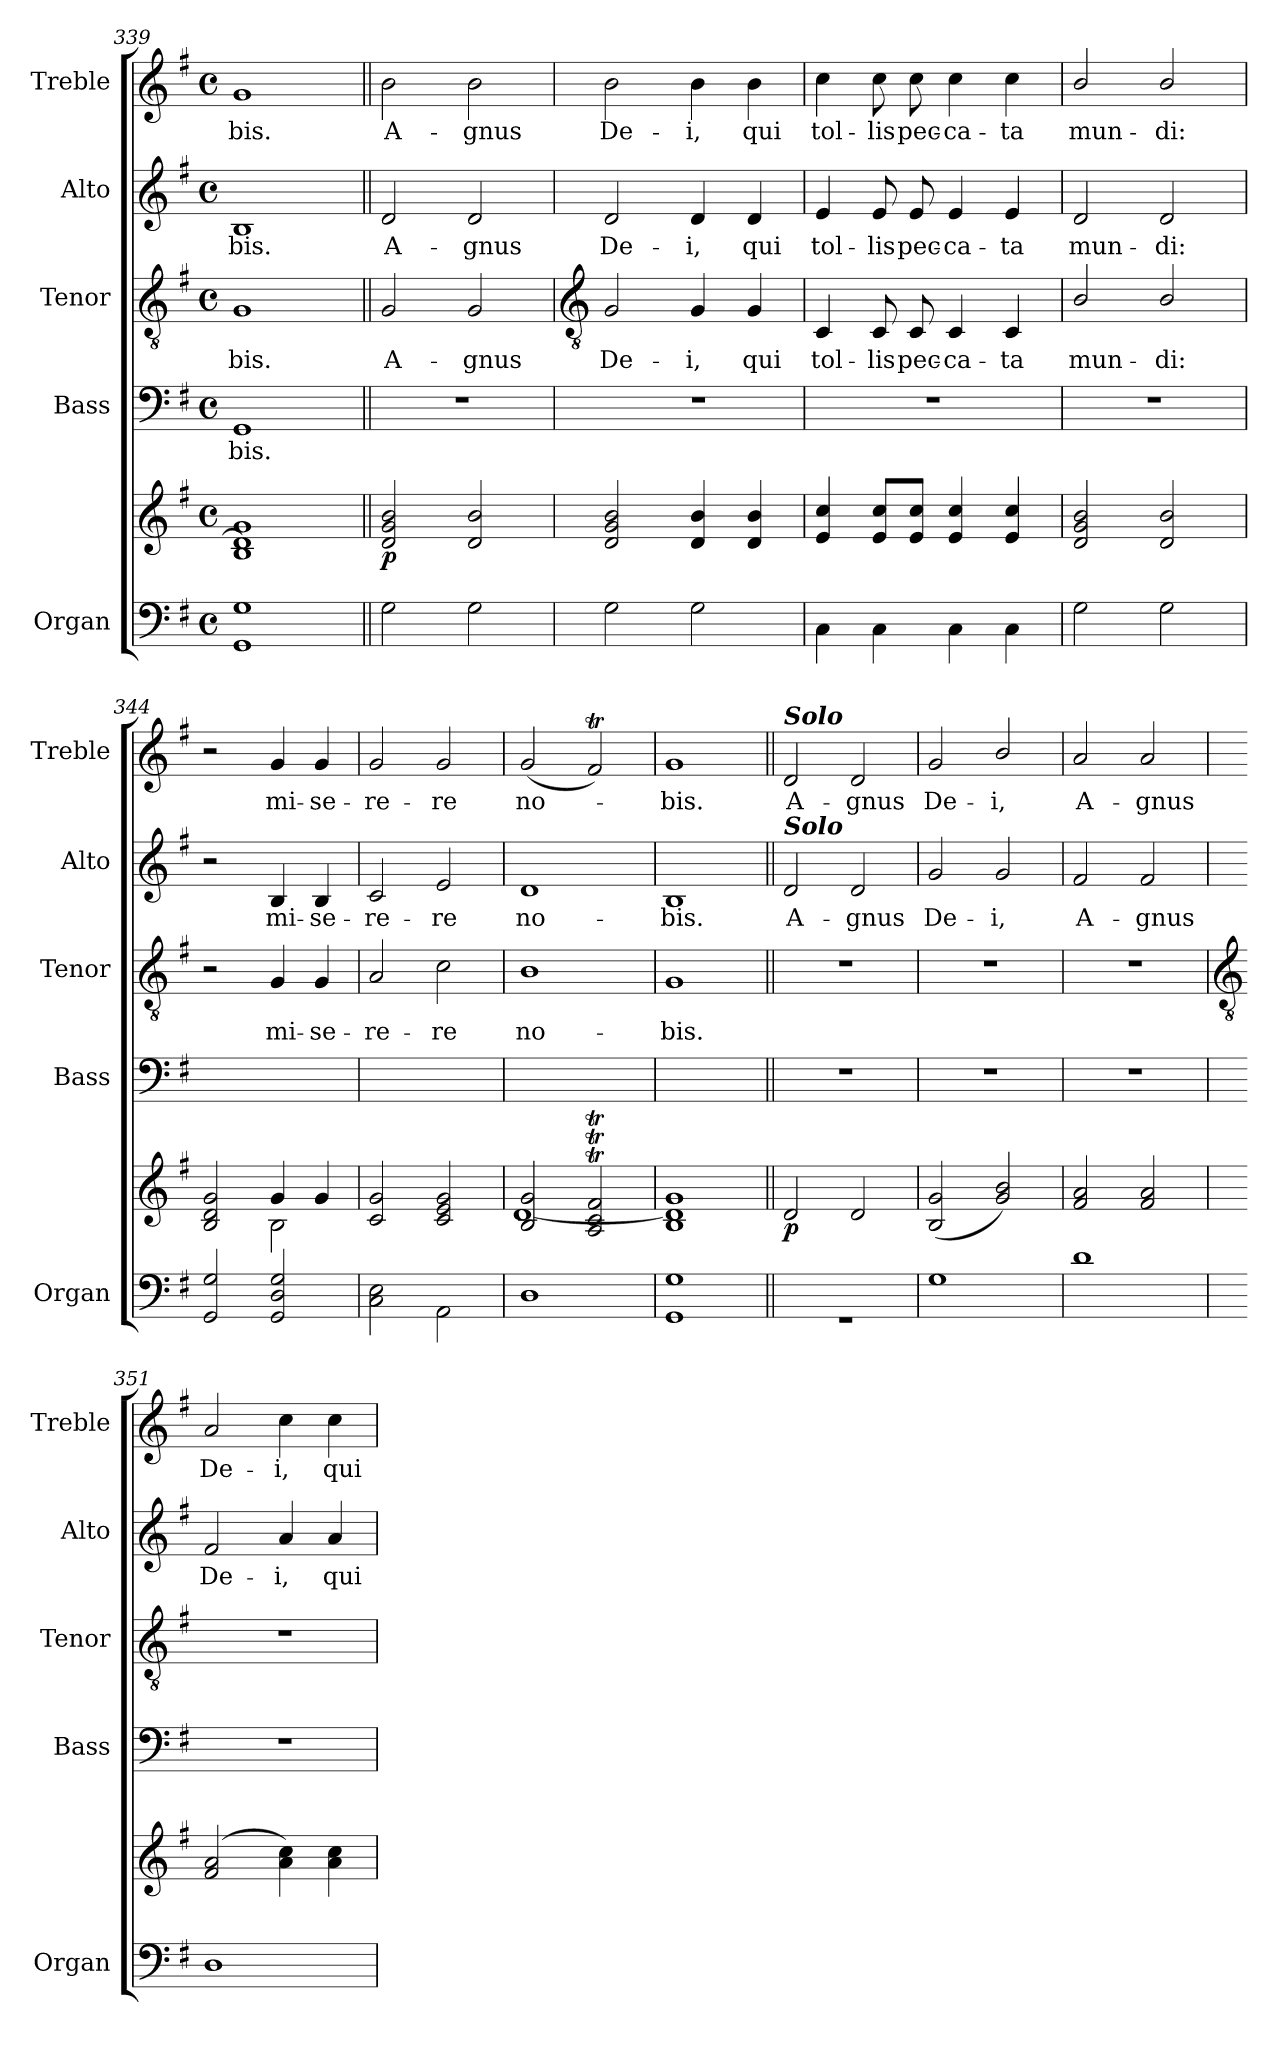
**kern	**kern	**dynam	**kern	**text	**kern	**text	**kern	**text	**kern	**text
*part5	*part5	*part5	*part4	*part4	*part3	*part3	*part2	*part2	*part1	*part1
*staff6	*staff5	*staff5/6	*staff4	*staff4	*staff3	*staff3	*staff2	*staff2	*staff1	*staff1
*I"Organ	*	*	*I"Bass	*	*I"Tenor	*	*I"Alto	*	*I"Treble	*
*I'Organ	*	*	*I'Bass	*	*I'Tenor	*	*I'Alto	*	*I'Treble	*
*clefF4	*clefG2	*	*clefF4	*	*clefGv2	*	*clefG2	*	*clefG2	*
*k[f#]	*k[f#]	*	*k[f#]	*	*k[f#]	*	*k[f#]	*	*k[f#]	*
*G:	*G:	*	*G:	*	*G:	*	*G:	*	*G:	*
*M4/4	*M4/4	*	*M4/4	*	*M4/4	*	*M4/4	*	*M4/4	*
*met(c)	*met(c)	*	*met(c)	*	*met(c)	*	*met(c)	*	*met(c)	*
=339	=339	=339	=339	=339	=339	=339	=339	=339	=339	=339
*	*^	*	*	*	*	*	*	*	*	*
!	!	!	!	!	!LO:LY:b	!	!LO:LY:b	!	!LO:LY:b	!	!LO:LY:b
1GG 1G	1B 1g	1d\]	.	1GG	-bis.	1G	bis.	1B	-bis.	1g	bis.
=340||	=340||	=340||	=340||	=340||	=340||	=340||	=340||	=340||	=340||	=340||	=340||
*^	*	*	*	*	*	*	*	*	*	*	*
!	!	!	!	!LO:DY:b	!	!	!	!LO:LY:b	!	!LO:LY:b	!	!LO:LY:b
*	*	*v	*v	*	*	*	*	*	*	*	*	*
1ryy	2G	2d 2g 2b	p	1r	.	2G	A-	2d	A-	2b	A-
!	!	!	!	!	!	!	!LO:LY:b	!	!LO:LY:b	!	!LO:LY:b
.	2G	2d 2b	.	.	.	2G	-gnus	2d	-gnus	2b	-gnus
!!LO:LB:g=z
=341	=341	=341	=341	=341	=341	=341	=341	=341	=341	=341	=341
*	*	*	*	*	*	*clefGv2	*	*	*	*	*
!	!	!	!	!	!	!	!LO:LY:b	!	!LO:LY:b	!	!LO:LY:b
1ryy	2G	2d 2g 2b	.	1r	.	2G	De-	2d	De-	2b	De-
!	!	!	!	!	!	!	!LO:LY:b	!	!LO:LY:b	!	!LO:LY:b
.	2G	4d 4b	.	.	.	4G	-i,	4d	-i,	4b	-i,
!	!	!	!	!	!	!	!LO:LY:b	!	!LO:LY:b	!	!LO:LY:b
.	.	4d 4b	.	.	.	4G	qui	4d	qui	4b	qui
=342	=342	=342	=342	=342	=342	=342	=342	=342	=342	=342	=342
!	!	!	!	!	!	!	!LO:LY:b	!	!LO:LY:b	!	!LO:LY:b
1ryy	4C	4e 4cc	.	1r	.	4C	tol-	4e	tol-	4cc	tol-
!	!	!	!	!	!	!	!LO:LY:b	!	!LO:LY:b	!	!LO:LY:b
.	4C	8e 8ccL	.	.	.	8C	-lis	8e	-lis	8cc	-lis
!	!	!	!	!	!	!	!LO:LY:b	!	!LO:LY:b	!	!LO:LY:b
.	.	8e 8ccJ	.	.	.	8C	pec-	8e	pec-	8cc	pec-
!	!	!	!	!	!	!	!LO:LY:b	!	!LO:LY:b	!	!LO:LY:b
.	4C	4e 4cc	.	.	.	4C	-ca-	4e	-ca-	4cc	-ca-
!	!	!	!	!	!	!	!LO:LY:b	!	!LO:LY:b	!	!LO:LY:b
.	4C	4e 4cc	.	.	.	4C	-ta	4e	-ta	4cc	-ta
=343	=343	=343	=343	=343	=343	=343	=343	=343	=343	=343	=343
!	!	!	!	!	!	!	!LO:LY:b	!	!LO:LY:b	!	!LO:LY:b
1ryy	2G	2d 2g 2b	.	1r	.	2B/	mun-	2d	mun-	2b/	mun-
!	!	!	!	!	!	!	!LO:LY:b	!	!LO:LY:b	!	!LO:LY:b
.	2G	2d 2b	.	.	.	2B/	-di:	2d	-di:	2b/	-di:
=344	=344	=344	=344	=344	=344	=344	=344	=344	=344	=344	=344
*	*	*^	*	*	*	*	*	*	*	*	*
2ryy	2GG 2G	2B 2d 2g	2ryy	.	1ryy	.	2r	.	2r	.	2r	.
!	!	!	!	!	!	!	!	!LO:LY:b	!	!LO:LY:b	!	!LO:LY:b
2ryy	2GG 2D 2G	4g	2B\	.	.	.	4G	mi-	4B	mi-	4g	mi-
!	!	!	!	!	!	!	!	!LO:LY:b	!	!LO:LY:b	!	!LO:LY:b
.	.	4g	.	.	.	.	4G	-se-	4B	-se-	4g	-se-
*	*	*v	*v	*	*	*	*	*	*	*	*	*
=345	=345	=345	=345	=345	=345	=345	=345	=345	=345	=345	=345
!	!	!	!	!	!	!	!LO:LY:b	!	!LO:LY:b	!	!LO:LY:b
1ryy	2C 2E	2c 2g	.	1ryy	.	2A	-re-	2c	-re-	2g	-re-
!	!	!	!	!	!	!	!LO:LY:b	!	!LO:LY:b	!	!LO:LY:b
.	2AA	2c 2e 2g	.	.	.	2c	-re	2e	-re	2g	-re
=346	=346	=346	=346	=346	=346	=346	=346	=346	=346	=346	=346
*	*	*^	*	*	*	*	*	*	*	*	*
!	!	!	!	!	!	!	!	!LO:LY:b	!	!LO:LY:b	!	!LO:LY:b
*v	*v	*	*	*	*	*	*	*	*	*	*	*
1D	2B 2g	[1d\	.	1ryy	.	1B	no-	1d	no-	(<2g	no-
.	2AT 2cT 2f#T	.	.	.	.	.	.	.	.	2f#t)	.
=347	=347	=347	=347	=347	=347	=347	=347	=347	=347	=347	=347
!	!	!	!	!	!	!	!LO:LY:b	!	!LO:LY:b	!	!LO:LY:b
1GG 1G	1B 1g	1d\]	.	1ryy	.	1G	-bis.	1B	-bis.	1g	bis.
=348||	=348||	=348||	=348||	=348||	=348||	=348||	=348||	=348||	=348||	=348||	=348||
*^	*	*	*	*	*	*	*	*	*	*	*
!	!	!	!	!	!	!	!	!	!	!	!LO:TX:a:Bi:t=Solo	!
!	!	!	!	!	!	!	!	!	!LO:TX:a:Bi:t=Solo	!	!	!
!	!	!	!	!LO:DY:b	!	!	!	!	!	!LO:LY:b	!	!LO:LY:b
*	*	*v	*v	*	*	*	*	*	*	*	*	*
1ryy	1r	2d	p	1r	.	1r	.	2d	A-	2d	A-
!	!	!	!	!	!	!	!	!	!LO:LY:b	!	!LO:LY:b
.	.	2d	.	.	.	.	.	2d	-gnus	2d	-gnus
=349	=349	=349	=349	=349	=349	=349	=349	=349	=349	=349	=349
!	!	!	!	!	!	!	!	!	!LO:LY:b	!	!LO:LY:b
1ryy	1G	(<2B 2g	.	1r	.	1r	.	2g	De-	2g	De-
!	!	!	!	!	!	!	!	!	!LO:LY:b	!	!LO:LY:b
.	.	2g 2b)	.	.	.	.	.	2g	-i,	2b/	-i,
=350	=350	=350	=350	=350	=350	=350	=350	=350	=350	=350	=350
!	!	!	!	!	!	!	!	!	!LO:LY:b	!	!LO:LY:b
1ryy	1d	2f# 2a	.	1r	.	1r	.	2f#	A-	2a	A-
!	!	!	!	!	!	!	!	!	!LO:LY:b	!	!LO:LY:b
.	.	2f# 2a	.	.	.	.	.	2f#	-gnus	2a	-gnus
!!LO:LB:g=z
=351	=351	=351	=351	=351	=351	=351	=351	=351	=351	=351	=351
*	*	*	*	*	*	*clefGv2	*	*	*	*	*
!	!	!	!	!	!	!	!	!	!LO:LY:b	!	!LO:LY:b
1ryy	1D	(<2f# 2a	.	1r	.	1r	.	2f#	De-	2a	De-
!	!	!	!	!	!	!	!	!	!LO:LY:b	!	!LO:LY:b
.	.	4a 4cc)	.	.	.	.	.	4a	-i,	4cc	-i,
!	!	!	!	!	!	!	!	!	!LO:LY:b	!	!LO:LY:b
.	.	4a 4cc	.	.	.	.	.	4a	qui	4cc	qui
*v	*v	*	*	*	*	*	*	*	*	*	*
=	=	=	=	=	=	=	=	=	=	=
*-	*-	*-	*-	*-	*-	*-	*-	*-	*-	*-
